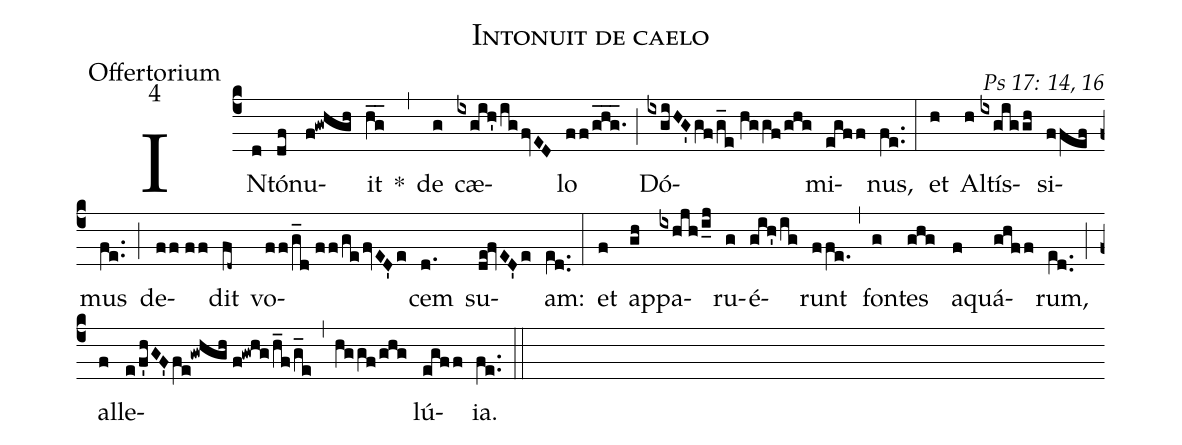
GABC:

name: Intonuit de caelo;
office-part: Offertorium;
mode: 4;
commentary: Ps 17: 14, 16;
%%
(c4) IN(d)tó(df)nu(f!gwhgh)it(hg__) *(,) de(g) cæ(ixgih'/igfvED)lo(ff/ghg.___) (;) Dó(ixgiHG'gf/g_e//hg/!gf/ghg)mi(egff)nus,(fe..) (:)
et(h) Al(h)tís(ixgiggh)si(ffef)mus(fe..) (;) de(ff//ff)dit(fd~) vo(ff/g_d//ff/!gefvED'e)cem(d.) su(de!fvED'e)am:(e[ll:1]d..) (:)
et(f) ap(gh)pa(ixhjh/i_j)ru(g)é(gih'/ig)runt(ffe.) (,) fon(g)tes(ghg) a(f)quá(ghff)rum,(e[ll:1]d..) (;) al(f)le(e/f'hGF'fe!gwhgh//f!gwhg/h_f/g_e)(,)(hggf/ghg)lú(egff)ia.(fe..) (::)
